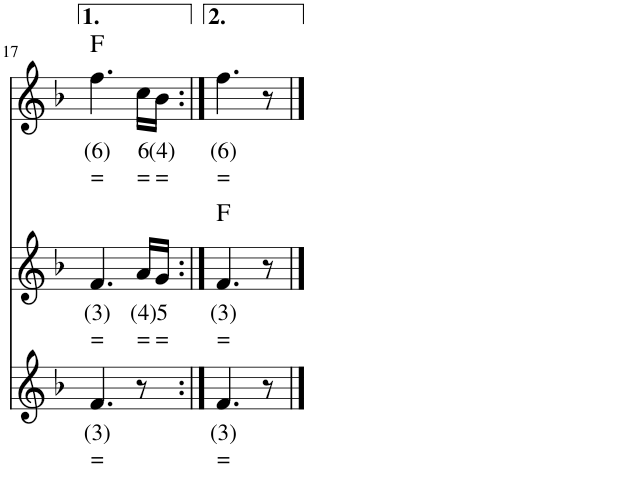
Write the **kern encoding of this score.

**kern	**text	**text	**kern	**text	**text	**kern	**text	**text	**harte
*part3	*part3	*part3	*part2	*part2	*part2	*part1	*part1	*part1	*part1
*staff3	*staff3	*staff3	*staff2	*staff2	*staff2	*staff1	*staff1	*staff1	*
*I"Bas	*	*	*I"Stem	*	*	*I"Stem	*	*	*
!!LO:PB:g=z
*clefG2	*	*	*clefG2	*	*	*clefG2	*	*	*
*k[b-]	*	*	*k[b-]	*	*	*k[b-]	*	*	*
*M2/4	*	*	*M2/4	*	*	*M2/4	*	*	*
=17	=17	=17	=17	=17	=17	=17	=17	=17	=17
!	!LO:LY:b	!LO:LY:b	!	!LO:LY:b	!LO:LY:b	!	!LO:LY:b	!LO:LY:b	!
4.f/	(3)	=	4.f/	(3)	=	4.ff\	(6)	=	F:maj
!	!	!	!	!LO:LY:b	!LO:LY:b	!	!LO:LY:b	!LO:LY:b	!
8r	.	.	16a/LL	(4)	=	16cc\LL	6	=	.
!	!	!	!	!LO:LY:b	!LO:LY:b	!	!LO:LY:b	!LO:LY:b	!
.	.	.	16g/JJ	5	=	16b-\JJ	(4)	=	.
=18:|!	=18:|!	=18:|!	=18:|!	=18:|!	=18:|!	=18:|!	=18:|!	=18:|!	=18:|!
!	!LO:LY:b	!LO:LY:b	!	!LO:LY:b	!LO:LY:b	!	!LO:LY:b	!LO:LY:b	!
4.f/	(3)	=	4.f/	(3)	=	4.ff\	(6)	=	.
8r	.	.	8r	.	.	8r	.	.	.
==	==	==	==	==	==	==	==	==	==
*-	*-	*-	*-	*-	*-	*-	*-	*-	*-
